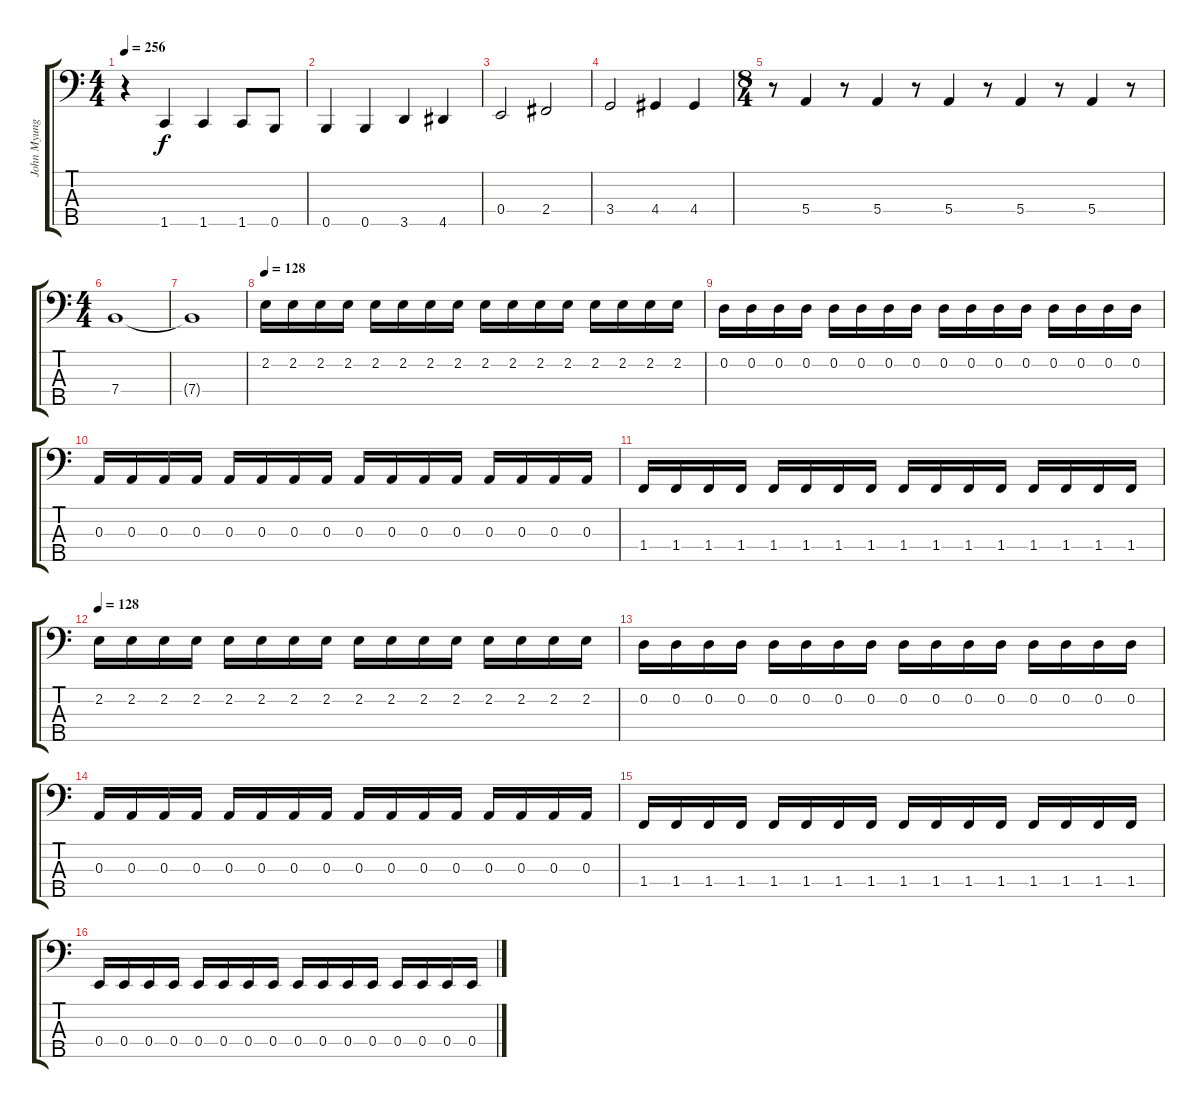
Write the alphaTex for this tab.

\track ("John Myung" "John Myung") {instrument electricbassfinger}
\staff {score tabs}
\tuning (G2 D2 A1 E1 B0) {hide}
\ts (4 4)
\tempo 256
\clef f4
\ks c
r.4{dy f} 1.5.4 1.5.4 1.5.8 0.5.8 |
0.5.4 0.5.4 3.5.4 4.5.4 |
0.4.2 2.4.2 |
3.4.2 4.4.4 4.4.4 |
\ts (8 4)
r.8 5.4.4 r.8 5.4.4 r.8 5.4.4 r.8 5.4.4 r.8 5.4.4 r.8 |
\ts (4 4)
7.4.1 |
7.4{t}.1 |
\tempo 128
2.2.16 2.2.16 2.2.16 2.2.16 2.2.16 2.2.16 2.2.16 2.2.16 2.2.16 2.2.16 2.2.16 2.2.16 2.2.16 2.2.16 2.2.16 2.2.16 |
0.2.16 0.2.16 0.2.16 0.2.16 0.2.16 0.2.16 0.2.16 0.2.16 0.2.16 0.2.16 0.2.16 0.2.16 0.2.16 0.2.16 0.2.16 0.2.16 |
0.3.16 0.3.16 0.3.16 0.3.16 0.3.16 0.3.16 0.3.16 0.3.16 0.3.16 0.3.16 0.3.16 0.3.16 0.3.16 0.3.16 0.3.16 0.3.16 |
1.4.16 1.4.16 1.4.16 1.4.16 1.4.16 1.4.16 1.4.16 1.4.16 1.4.16 1.4.16 1.4.16 1.4.16 1.4.16 1.4.16 1.4.16 1.4.16 |
\tempo 128
2.2.16 2.2.16 2.2.16 2.2.16 2.2.16 2.2.16 2.2.16 2.2.16 2.2.16 2.2.16 2.2.16 2.2.16 2.2.16 2.2.16 2.2.16 2.2.16 |
0.2.16 0.2.16 0.2.16 0.2.16 0.2.16 0.2.16 0.2.16 0.2.16 0.2.16 0.2.16 0.2.16 0.2.16 0.2.16 0.2.16 0.2.16 0.2.16 |
0.3.16 0.3.16 0.3.16 0.3.16 0.3.16 0.3.16 0.3.16 0.3.16 0.3.16 0.3.16 0.3.16 0.3.16 0.3.16 0.3.16 0.3.16 0.3.16 |
1.4.16 1.4.16 1.4.16 1.4.16 1.4.16 1.4.16 1.4.16 1.4.16 1.4.16 1.4.16 1.4.16 1.4.16 1.4.16 1.4.16 1.4.16 1.4.16 |
0.4.16 0.4.16 0.4.16 0.4.16 0.4.16 0.4.16 0.4.16 0.4.16 0.4.16 0.4.16 0.4.16 0.4.16 0.4.16 0.4.16 0.4.16 0.4.16
